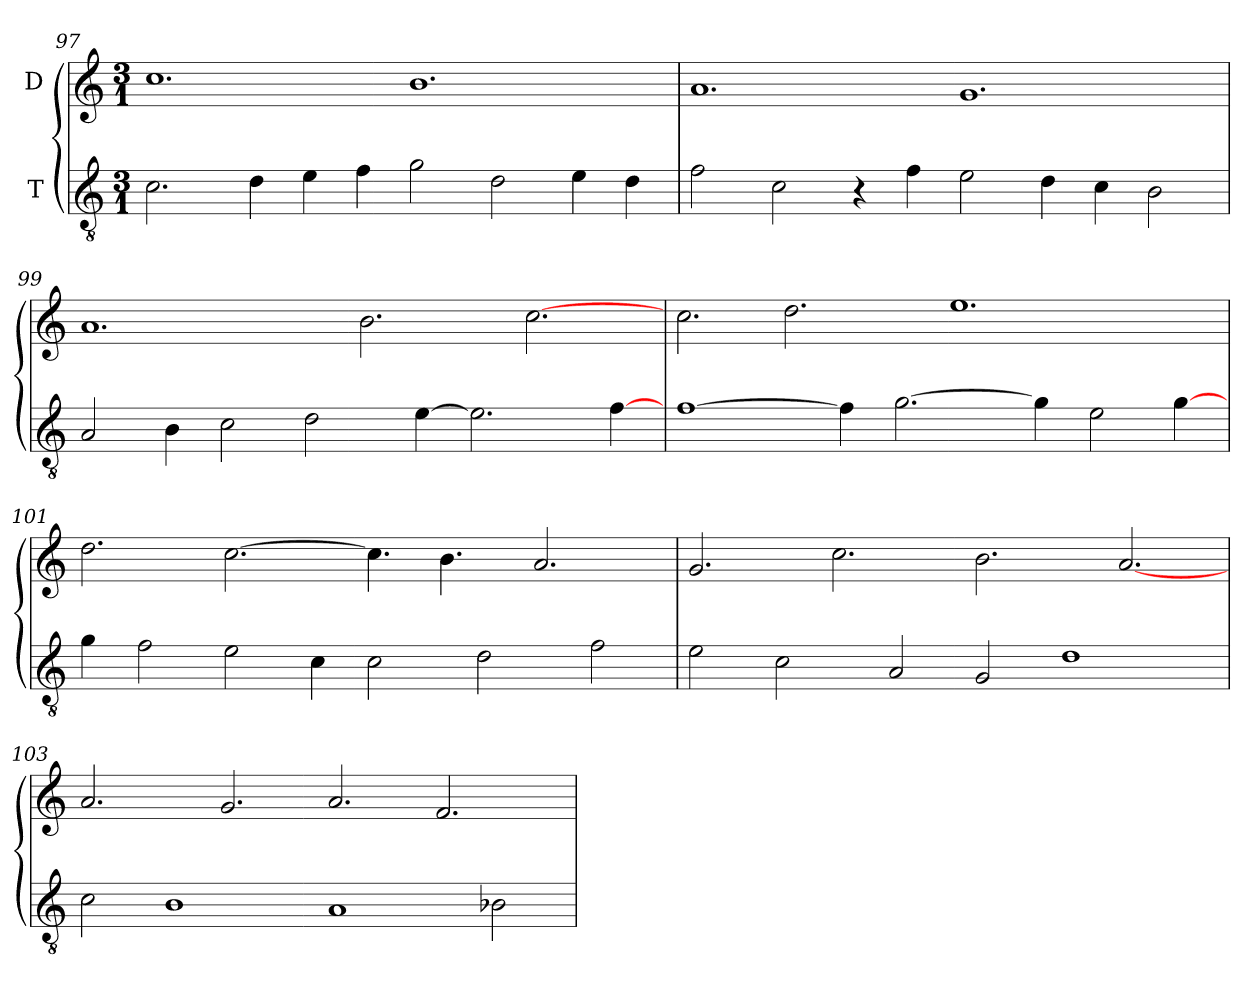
**kern	**kern
*part2	*part1
*staff2	*staff1
*I"T	*I"D
*clefGv2	*clefG2
*ITrd7c12	*
*k[]	*k[]
*C:	*C:
*M3/1	*M3/1
=97	=97
2.Ci\	1.cci\
4Di\	.
4Ei\	.
4Fi\	.
2Gi\	1.bi/
2Di\	.
4Ei\	.
4Di\	.
=98	=98
2Fi\	1.ai/
2Ci\	.
4r	.
4Fi\	.
2Ei\	1.gi/
4Di\	.
4Ci\	.
2BBi\	.
!!LO:LB:g=z
=99	=99
2AAi/	1.ai/
4BBi\	.
2Ci\	.
2Di\	.
.	2.bi\
[4Ei\	.
2.Ei\]	.
.	[2.cci\
[4Fi\	.
=100	=100
[1Fi\	2.cci\
.	2.ddi\
4Fi\]	.
[2.Gi\	.
.	1.eei\
4Gi\]	.
2Ei\	.
[4Gi\	.
=101	=101
4Gi\	2.ddi\
2Fi\	.
2Ei\	[2.cci\
4Ci\	.
2Ci\	4.cci\]
.	4.bi\
2Di\	.
.	2.ai/
2Fi\	.
=102	=102
2Ei\	2.gi/
2Ci\	.
.	2.cci\
2AAi/	.
2GGi/	2.bi\
1Di\	.
.	[2.ai/
!!LO:LB:g=z
=103	=103
2Ci\	2.ai/
1BBi/	.
.	2.gi/
1AAi/	2.ai/
.	2.fi/
2BB-Xi\	.
=	=
*-	*-
